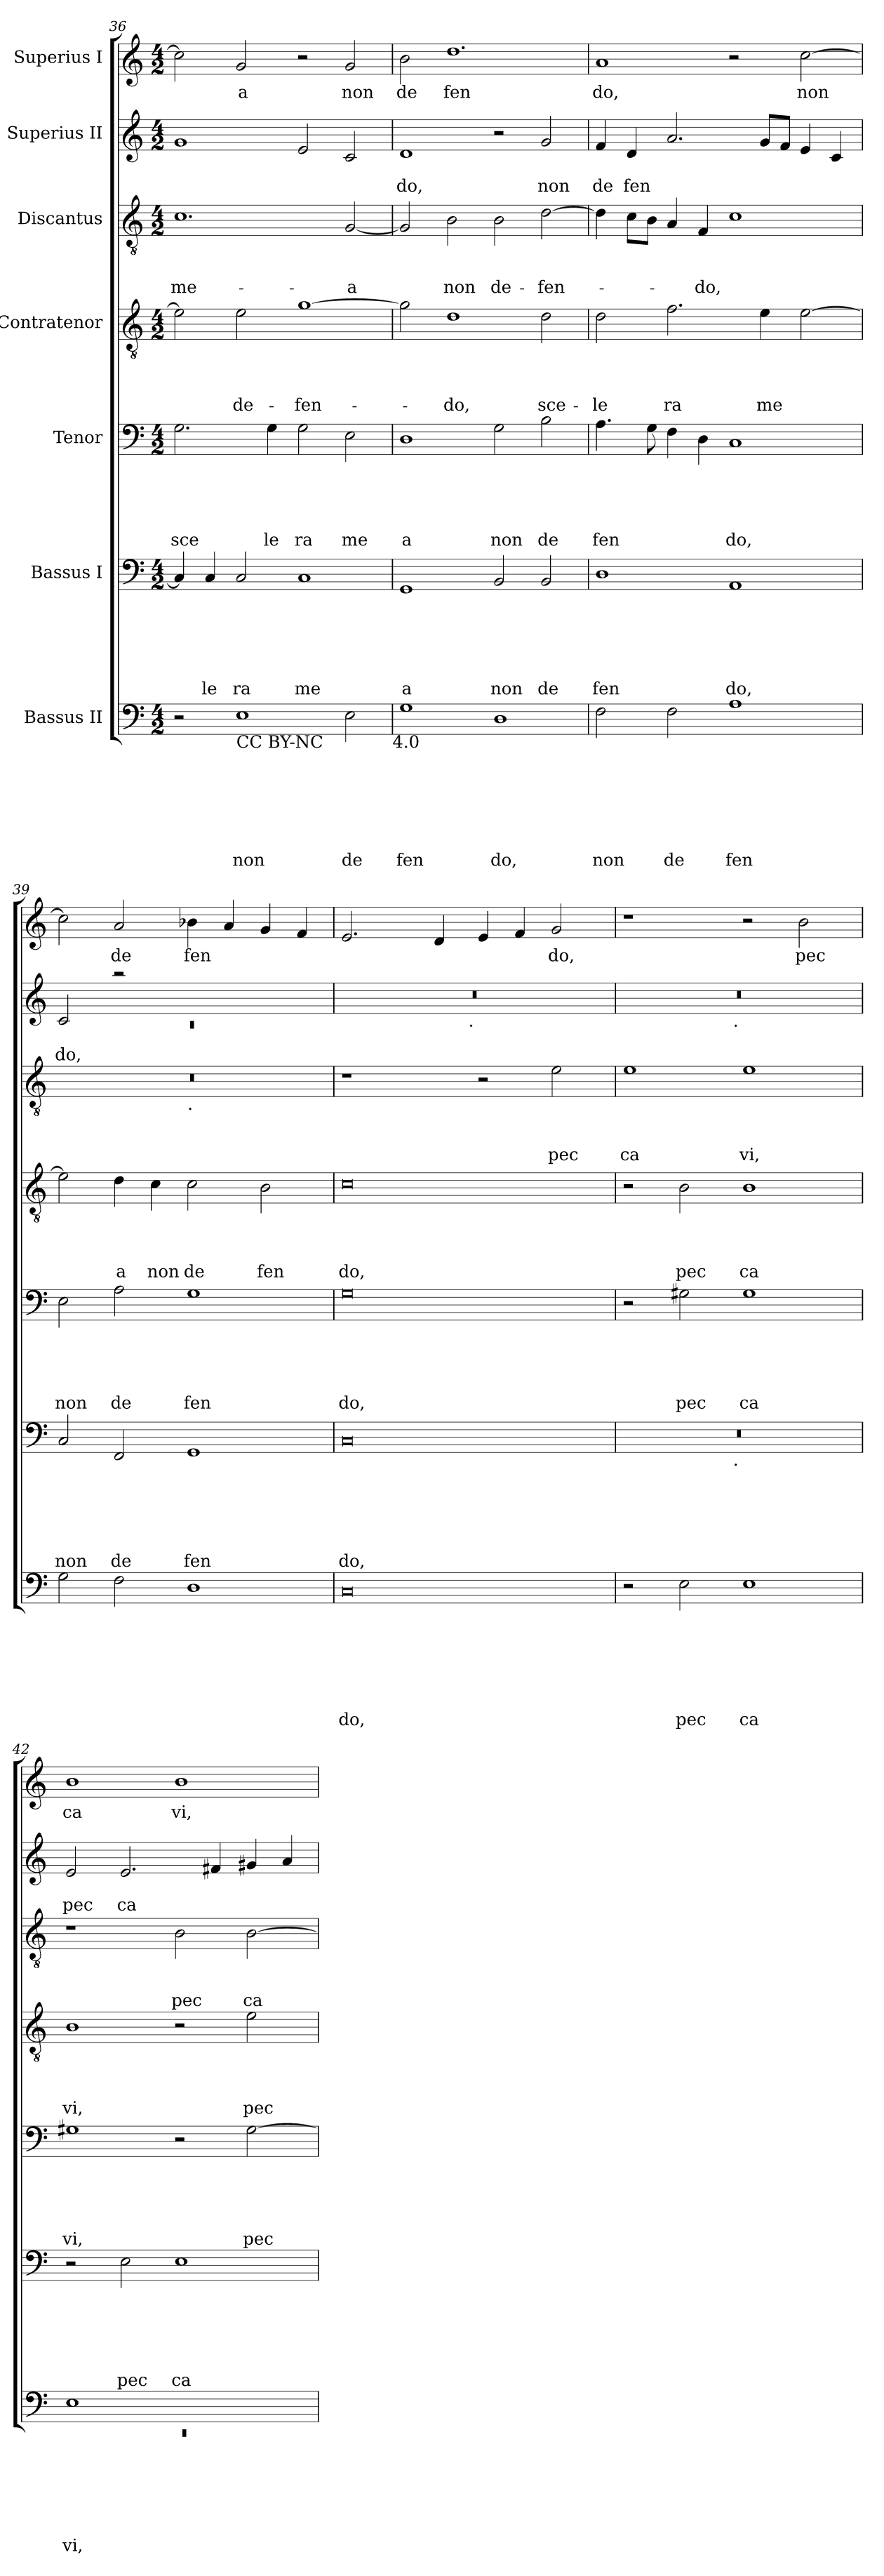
**kern	**text	**text	**text	**text	**text	**text	**text	**kern	**text	**text	**text	**text	**text	**text	**kern	**text	**text	**text	**text	**text	**kern	**text	**text	**text	**text	**kern	**text	**text	**text	**kern	**text	**text	**kern	**text
*part7	*part7	*part7	*part7	*part7	*part7	*part7	*part7	*part6	*part6	*part6	*part6	*part6	*part6	*part6	*part5	*part5	*part5	*part5	*part5	*part5	*part4	*part4	*part4	*part4	*part4	*part3	*part3	*part3	*part3	*part2	*part2	*part2	*part1	*part1
*staff7	*staff7	*staff7	*staff7	*staff7	*staff7	*staff7	*staff7	*staff6	*staff6	*staff6	*staff6	*staff6	*staff6	*staff6	*staff5	*staff5	*staff5	*staff5	*staff5	*staff5	*staff4	*staff4	*staff4	*staff4	*staff4	*staff3	*staff3	*staff3	*staff3	*staff2	*staff2	*staff2	*staff1	*staff1
*I"Bassus II	*	*	*	*	*	*	*	*I"Bassus I	*	*	*	*	*	*	*I"Tenor	*	*	*	*	*	*I"Contratenor	*	*	*	*	*I"Discantus	*	*	*	*I"Superius II	*	*	*I"Superius I	*
*clefF4	*	*	*	*	*	*	*	*clefF4	*	*	*	*	*	*	*clefF4	*	*	*	*	*	*clefGv2	*	*	*	*	*clefGv2	*	*	*	*clefG2	*	*	*clefG2	*
*k[]	*	*	*	*	*	*	*	*k[]	*	*	*	*	*	*	*k[]	*	*	*	*	*	*k[]	*	*	*	*	*k[]	*	*	*	*k[]	*	*	*k[]	*
*C:	*	*	*	*	*	*	*	*C:	*	*	*	*	*	*	*C:	*	*	*	*	*	*C:	*	*	*	*	*C:	*	*	*	*C:	*	*	*C:	*
*M4/2	*	*	*	*	*	*	*	*M4/2	*	*	*	*	*	*	*M4/2	*	*	*	*	*	*M4/2	*	*	*	*	*M4/2	*	*	*	*M4/2	*	*	*M4/2	*
=36	=36	=36	=36	=36	=36	=36	=36	=36	=36	=36	=36	=36	=36	=36	=36	=36	=36	=36	=36	=36	=36	=36	=36	=36	=36	=36	=36	=36	=36	=36	=36	=36	=36	=36
!	!	!	!	!	!	!	!	!	!	!	!	!	!	!	!	!	!	!	!	!LO:LY:b	!	!	!	!	!	!	!	!	!LO:LY:b	!	!	!	!	!
2r	.	.	.	.	.	.	.	4C/]	.	.	.	.	.	.	2.G\	.	.	.	.	sce	2e\]	.	.	.	.	1.c	.	.	me-	1g	.	.	2cc\]	.
!	!	!	!	!	!	!	!	!	!	!	!	!	!	!LO:LY:b	!	!	!	!	!	!	!	!	!	!	!	!	!	!	!	!	!	!	!	!
.	.	.	.	.	.	.	.	4C/	.	.	.	.	.	le	.	.	.	.	.	.	.	.	.	.	.	.	.	.	.	.	.	.	.	.
!LO:TX:b:t=CC BY-NC	!	!	!	!	!	!	!	!	!	!	!	!	!	!	!	!	!	!	!	!	!	!	!	!	!	!	!	!	!	!	!	!	!	!
!	!	!	!	!	!	!	!LO:LY:b	!	!	!	!	!	!	!LO:LY:b	!	!	!	!	!	!	!	!	!	!	!LO:LY:b	!	!	!	!	!	!	!	!	!LO:LY:b
1E	.	.	.	.	.	.	non	2C/	.	.	.	.	.	ra	.	.	.	.	.	.	2e\	.	.	.	de-	.	.	.	.	.	.	.	2g/	a
!	!	!	!	!	!	!	!	!	!	!	!	!	!	!	!	!	!	!	!	!LO:LY:b	!	!	!	!	!	!	!	!	!	!	!	!	!	!
.	.	.	.	.	.	.	.	.	.	.	.	.	.	.	4G\	.	.	.	.	le	.	.	.	.	.	.	.	.	.	.	.	.	.	.
!	!	!	!	!	!	!	!	!	!	!	!	!	!	!LO:LY:b	!	!	!	!	!	!LO:LY:b	!	!	!	!	!LO:LY:b	!	!	!	!	!	!	!	!	!
.	.	.	.	.	.	.	.	1C	.	.	.	.	.	me	2G\	.	.	.	.	ra	[>1g	.	.	.	-fen-	.	.	.	.	2e/	.	.	2r	.
!	!	!	!	!	!	!	!LO:LY:b	!	!	!	!	!	!	!	!	!	!	!	!	!LO:LY:b	!	!	!	!	!	!	!	!	!LO:LY:b	!	!	!	!	!LO:LY:b
2E\	.	.	.	.	.	.	de	.	.	.	.	.	.	.	2E\	.	.	.	.	me	.	.	.	.	.	[<2G/	.	.	-a	2c/	.	.	2g/	non
!LO:TX:b:t=4.0	!	!	!	!	!	!	!	!	!	!	!	!	!	!	!	!	!	!	!	!	!	!	!	!	!	!	!	!	!	!	!	!	!	!
=37	=37	=37	=37	=37	=37	=37	=37	=37	=37	=37	=37	=37	=37	=37	=37	=37	=37	=37	=37	=37	=37	=37	=37	=37	=37	=37	=37	=37	=37	=37	=37	=37	=37	=37
!	!	!	!	!	!	!	!LO:LY:b	!	!	!	!	!	!	!LO:LY:b	!	!	!	!	!	!LO:LY:b	!	!	!	!	!	!	!	!	!	!	!	!LO:LY:b	!	!LO:LY:b
1G	.	.	.	.	.	.	fen	1GG	.	.	.	.	.	a	1D	.	.	.	.	a	2g\]	.	.	.	.	2G/]	.	.	.	1d	.	-do,	2b\	de
!	!	!	!	!	!	!	!	!	!	!	!	!	!	!	!	!	!	!	!	!	!	!	!	!	!LO:LY:b	!	!	!	!LO:LY:b	!	!	!	!	!LO:LY:b
.	.	.	.	.	.	.	.	.	.	.	.	.	.	.	.	.	.	.	.	.	1d	.	.	.	-do,	2B\	.	.	non	.	.	.	1.dd	fen
!	!	!	!	!	!	!	!LO:LY:b	!	!	!	!	!	!	!LO:LY:b	!	!	!	!	!	!LO:LY:b	!	!	!	!	!	!	!	!	!LO:LY:b	!	!	!	!	!
1D	.	.	.	.	.	.	do,	2BB/	.	.	.	.	.	non	2G\	.	.	.	.	non	.	.	.	.	.	2B\	.	.	de-	2r	.	.	.	.
!	!	!	!	!	!	!	!	!	!	!	!	!	!	!LO:LY:b	!	!	!	!	!	!LO:LY:b	!	!	!	!	!LO:LY:b	!	!	!	!LO:LY:b	!	!	!LO:LY:b	!	!
.	.	.	.	.	.	.	.	2BB/	.	.	.	.	.	de	2B\	.	.	.	.	de	2d\	.	.	.	sce-	[>2d\	.	.	-fen-	2g/	.	non	.	.
!!LO:PB:g=z
=38	=38	=38	=38	=38	=38	=38	=38	=38	=38	=38	=38	=38	=38	=38	=38	=38	=38	=38	=38	=38	=38	=38	=38	=38	=38	=38	=38	=38	=38	=38	=38	=38	=38	=38
!	!	!	!	!	!	!	!LO:LY:b	!	!	!	!	!	!	!LO:LY:b	!	!	!	!	!	!LO:LY:b	!	!	!	!	!LO:LY:b	!	!	!	!	!	!	!LO:LY:b	!	!LO:LY:b
2F\	.	.	.	.	.	.	non	1D	.	.	.	.	.	fen	4.A\	.	.	.	.	fen	2d\	.	.	.	-le	4d\]	.	.	.	4f/	.	de	1a	do,
!	!	!	!	!	!	!	!	!	!	!	!	!	!	!	!	!	!	!	!	!	!	!	!	!	!	!	!	!	!	!	!	!LO:LY:b	!	!
.	.	.	.	.	.	.	.	.	.	.	.	.	.	.	.	.	.	.	.	.	.	.	.	.	.	8c\L	.	.	.	4d/	.	fen	.	.
.	.	.	.	.	.	.	.	.	.	.	.	.	.	.	8G\	.	.	.	.	.	.	.	.	.	.	8B\J	.	.	.	.	.	.	.	.
!	!	!	!	!	!	!	!LO:LY:b	!	!	!	!	!	!	!	!	!	!	!	!	!	!	!	!	!	!LO:LY:b	!	!	!	!	!	!	!	!	!
2F\	.	.	.	.	.	.	de	.	.	.	.	.	.	.	4F\	.	.	.	.	.	2.f\	.	.	.	ra	4A/	.	.	.	2.a/	.	.	.	.
!	!	!	!	!	!	!	!	!	!	!	!	!	!	!	!	!	!	!	!	!	!	!	!	!	!	!	!	!	!LO:LY:b	!	!	!	!	!
.	.	.	.	.	.	.	.	.	.	.	.	.	.	.	4D\	.	.	.	.	.	.	.	.	.	.	4F/	.	.	-do,	.	.	.	.	.
!	!	!	!	!	!	!	!LO:LY:b	!	!	!	!	!	!	!LO:LY:b	!	!	!	!	!	!LO:LY:b	!	!	!	!	!	!	!	!	!	!	!	!	!	!
1A	.	.	.	.	.	.	fen	1AA	.	.	.	.	.	do,	1C	.	.	.	.	do,	.	.	.	.	.	1c	.	.	.	.	.	.	2r	.
!	!	!	!	!	!	!	!	!	!	!	!	!	!	!	!	!	!	!	!	!	!	!	!	!	!LO:LY:b	!	!	!	!	!	!	!	!	!
.	.	.	.	.	.	.	.	.	.	.	.	.	.	.	.	.	.	.	.	.	4e\	.	.	.	me	.	.	.	.	8g/L	.	.	.	.
.	.	.	.	.	.	.	.	.	.	.	.	.	.	.	.	.	.	.	.	.	.	.	.	.	.	.	.	.	.	8f/J	.	.	.	.
!	!	!	!	!	!	!	!	!	!	!	!	!	!	!	!	!	!	!	!	!	!	!	!	!	!	!	!	!	!	!	!	!	!	!LO:LY:b
.	.	.	.	.	.	.	.	.	.	.	.	.	.	.	.	.	.	.	.	.	[>2e\	.	.	.	.	.	.	.	.	4e/	.	.	[>2cc\	non
.	.	.	.	.	.	.	.	.	.	.	.	.	.	.	.	.	.	.	.	.	.	.	.	.	.	.	.	.	.	4c/	.	.	.	.
=39	=39	=39	=39	=39	=39	=39	=39	=39	=39	=39	=39	=39	=39	=39	=39	=39	=39	=39	=39	=39	=39	=39	=39	=39	=39	=39	=39	=39	=39	=39	=39	=39	=39	=39
*	*	*	*	*	*	*	*	*	*	*	*	*	*	*	*	*	*	*	*	*	*	*	*	*	*	*	*	*	*	*^	*	*	*	*
!	!	!	!	!	!	!	!	!	!	!	!	!	!	!LO:LY:b	!	!	!	!	!	!LO:LY:b	!	!	!	!	!	!	!	!	!	!	!LO:N:vis=1	!	!LO:LY:b	!	!
*	*	*	*	*	*	*	*	*	*	*	*	*	*	*	*	*	*	*	*	*	*	*	*	*	*	*^	*	*	*	*	*	*	*	*	*
2G\	.	.	.	.	.	.	.	2C/	.	.	.	.	.	non	2E\	.	.	.	.	non	2e\]	.	.	.	.	0r	1ryy	.	.	.	2c/	0rc	.	do,	2cc\]	.
!	!	!	!	!	!	!	!	!	!	!	!	!	!	!LO:LY:b	!	!	!	!	!	!LO:LY:b	!	!	!	!	!LO:LY:b	!	!	!	!	!	!	!	!	!	!	!LO:LY:b
2F\	.	.	.	.	.	.	.	2FF/	.	.	.	.	.	de	2A\	.	.	.	.	de	4d\	.	.	.	a	.	.	.	.	.	2raa	.	.	.	2a/	de
!	!	!	!	!	!	!	!	!	!	!	!	!	!	!	!	!	!	!	!	!	!	!	!	!	!LO:LY:b	!	!	!	!	!	!	!	!	!	!	!
.	.	.	.	.	.	.	.	.	.	.	.	.	.	.	.	.	.	.	.	.	4c\	.	.	.	non	.	.	.	.	.	.	.	.	.	.	.
!	!	!	!	!	!	!	!	!	!	!	!	!	!	!	!	!	!	!	!	!	!	!	!	!	!	!	!LO:TX:b:t=.	!	!	!	!	!	!	!	!	!
!	!	!	!	!	!	!	!	!	!	!	!	!	!	!LO:LY:b	!	!	!	!	!	!LO:LY:b	!	!	!	!	!LO:LY:b	!	!	!	!	!	!	!	!	!	!	!LO:LY:b
1D	.	.	.	.	.	.	.	1GG	.	.	.	.	.	fen	1G	.	.	.	.	fen	2c\	.	.	.	de	.	1ryy	.	.	.	1ryy	.	.	.	4b-X\	fen
.	.	.	.	.	.	.	.	.	.	.	.	.	.	.	.	.	.	.	.	.	.	.	.	.	.	.	.	.	.	.	.	.	.	.	4a/	.
!	!	!	!	!	!	!	!	!	!	!	!	!	!	!	!	!	!	!	!	!	!	!	!	!	!LO:LY:b	!	!	!	!	!	!	!	!	!	!	!
.	.	.	.	.	.	.	.	.	.	.	.	.	.	.	.	.	.	.	.	.	2B\	.	.	.	fen	.	.	.	.	.	.	.	.	.	4g/	.
.	.	.	.	.	.	.	.	.	.	.	.	.	.	.	.	.	.	.	.	.	.	.	.	.	.	.	.	.	.	.	.	.	.	.	4f/	.
=40	=40	=40	=40	=40	=40	=40	=40	=40	=40	=40	=40	=40	=40	=40	=40	=40	=40	=40	=40	=40	=40	=40	=40	=40	=40	=40	=40	=40	=40	=40	=40	=40	=40	=40	=40	=40
!	!	!	!	!	!	!	!LO:LY:b	!	!	!	!	!	!	!LO:LY:b	!	!	!	!	!	!LO:LY:b	!	!	!	!	!LO:LY:b	!	!	!	!	!	!	!	!	!	!	!
*	*	*	*	*	*	*	*	*	*	*	*	*	*	*	*	*	*	*	*	*	*	*	*	*	*	*v	*v	*	*	*	*	*	*	*	*	*
0C	.	.	.	.	.	.	do,	0C	.	.	.	.	.	do,	0G	.	.	.	.	do,	0c	.	.	.	do,	1r	.	.	.	0r	2ryy	.	.	2.e/	.
.	.	.	.	.	.	.	.	.	.	.	.	.	.	.	.	.	.	.	.	.	.	.	.	.	.	.	.	.	.	.	4...ryy	.	.	.	.
.	.	.	.	.	.	.	.	.	.	.	.	.	.	.	.	.	.	.	.	.	.	.	.	.	.	.	.	.	.	.	.	.	.	4d/	.
!	!	!	!	!	!	!	!	!	!	!	!	!	!	!	!	!	!	!	!	!	!	!	!	!	!	!	!	!	!	!	!LO:TX:b:t=.	!	!	!	!
.	.	.	.	.	.	.	.	.	.	.	.	.	.	.	.	.	.	.	.	.	.	.	.	.	.	.	.	.	.	.	1ryy	.	.	.	.
.	.	.	.	.	.	.	.	.	.	.	.	.	.	.	.	.	.	.	.	.	.	.	.	.	.	2r	.	.	.	.	.	.	.	4e/	.
.	.	.	.	.	.	.	.	.	.	.	.	.	.	.	.	.	.	.	.	.	.	.	.	.	.	.	.	.	.	.	.	.	.	4f/	.
!	!	!	!	!	!	!	!	!	!	!	!	!	!	!	!	!	!	!	!	!	!	!	!	!	!	!	!	!	!LO:LY:b	!	!	!	!	!	!LO:LY:b
.	.	.	.	.	.	.	.	.	.	.	.	.	.	.	.	.	.	.	.	.	.	.	.	.	.	2e\	.	.	pec	.	.	.	.	2g/	do,
.	.	.	.	.	.	.	.	.	.	.	.	.	.	.	.	.	.	.	.	.	.	.	.	.	.	.	.	.	.	.	32ryy	.	.	.	.
=41	=41	=41	=41	=41	=41	=41	=41	=41	=41	=41	=41	=41	=41	=41	=41	=41	=41	=41	=41	=41	=41	=41	=41	=41	=41	=41	=41	=41	=41	=41	=41	=41	=41	=41	=41
!	!	!	!	!	!	!	!	!	!	!	!	!	!	!	!	!	!	!	!	!	!	!	!	!	!	!	!	!	!LO:LY:b	!	!	!	!	!	!
*	*	*	*	*	*	*	*	*^	*	*	*	*	*	*	*	*	*	*	*	*	*	*	*	*	*	*	*	*	*	*	*	*	*	*	*
2r	.	.	.	.	.	.	.	0r	2ryy	.	.	.	.	.	.	2r	.	.	.	.	.	2r	.	.	.	.	1e	.	.	ca	0r	2ryy	.	.	1r	.
!	!	!	!	!	!	!	!LO:LY:b	!	!	!	!	!	!	!	!	!	!	!	!	!	!LO:LY:b	!	!	!	!	!LO:LY:b	!	!	!	!	!	!	!	!	!	!
2E\	.	.	.	.	.	.	pec	.	4...ryy	.	.	.	.	.	.	2G#X\	.	.	.	.	pec	2B\	.	.	.	pec	.	.	.	.	.	4...ryy	.	.	.	.
!	!	!	!	!	!	!	!	!	!	!	!	!	!	!	!	!	!	!	!	!	!	!	!	!	!	!	!	!	!	!	!	!LO:TX:b:t=.	!	!	!	!
!	!	!	!	!	!	!	!	!	!LO:TX:b:t=.	!	!	!	!	!	!	!	!	!	!	!	!	!	!	!	!	!	!	!	!	!	!	!	!	!	!	!
.	.	.	.	.	.	.	.	.	1ryy	.	.	.	.	.	.	.	.	.	.	.	.	.	.	.	.	.	.	.	.	.	.	1ryy	.	.	.	.
!	!	!	!	!	!	!	!LO:LY:b	!	!	!	!	!	!	!	!	!	!	!	!	!	!LO:LY:b	!	!	!	!	!LO:LY:b	!	!	!	!LO:LY:b	!	!	!	!	!	!
1E	.	.	.	.	.	.	ca	.	.	.	.	.	.	.	.	1G#	.	.	.	.	ca	1B	.	.	.	ca	1e	.	.	vi,	.	.	.	.	2r	.
!	!	!	!	!	!	!	!	!	!	!	!	!	!	!	!	!	!	!	!	!	!	!	!	!	!	!	!	!	!	!	!	!	!	!	!	!LO:LY:b
.	.	.	.	.	.	.	.	.	.	.	.	.	.	.	.	.	.	.	.	.	.	.	.	.	.	.	.	.	.	.	.	.	.	.	2b\	pec
.	.	.	.	.	.	.	.	.	32ryy	.	.	.	.	.	.	.	.	.	.	.	.	.	.	.	.	.	.	.	.	.	.	32ryy	.	.	.	.
=42	=42	=42	=42	=42	=42	=42	=42	=42	=42	=42	=42	=42	=42	=42	=42	=42	=42	=42	=42	=42	=42	=42	=42	=42	=42	=42	=42	=42	=42	=42	=42	=42	=42	=42	=42	=42
*^	*	*	*	*	*	*	*	*	*	*	*	*	*	*	*	*	*	*	*	*	*	*	*	*	*	*	*	*	*	*	*	*	*	*	*	*
!	!LO:N:vis=1	!	!	!	!	!	!	!LO:LY:b	!	!	!	!	!	!	!	!	!	!	!	!	!	!LO:LY:b	!	!	!	!	!LO:LY:b	!	!	!	!	!	!	!	!LO:LY:b	!	!LO:LY:b
*	*	*	*	*	*	*	*	*	*v	*v	*	*	*	*	*	*	*	*	*	*	*	*	*	*	*	*	*	*	*	*	*	*v	*v	*	*	*	*
1E	0rEE	.	.	.	.	.	.	vi,	2r	.	.	.	.	.	.	1G#X	.	.	.	.	vi,	1B	.	.	.	vi,	1r	.	.	.	2e/	.	pec	1b	ca
!	!	!	!	!	!	!	!	!	!	!	!	!	!	!	!LO:LY:b	!	!	!	!	!	!	!	!	!	!	!	!	!	!	!	!	!	!LO:LY:b	!	!
.	.	.	.	.	.	.	.	.	2E\	.	.	.	.	.	pec	.	.	.	.	.	.	.	.	.	.	.	.	.	.	.	2.e/	.	ca	.	.
!	!	!	!	!	!	!	!	!	!	!	!	!	!	!	!LO:LY:b	!	!	!	!	!	!	!	!	!	!	!	!	!	!	!LO:LY:b	!	!	!	!	!LO:LY:b
1ryy	.	.	.	.	.	.	.	.	1E	.	.	.	.	.	ca	2r	.	.	.	.	.	2r	.	.	.	.	2B\	.	.	pec	.	.	.	1b	vi,
.	.	.	.	.	.	.	.	.	.	.	.	.	.	.	.	.	.	.	.	.	.	.	.	.	.	.	.	.	.	.	4f#/	.	.	.	.
!	!	!	!	!	!	!	!	!	!	!	!	!	!	!	!	!	!	!	!	!	!LO:LY:b	!	!	!	!	!LO:LY:b	!	!	!	!LO:LY:b	!	!	!	!	!
.	.	.	.	.	.	.	.	.	.	.	.	.	.	.	.	[>2G#\	.	.	.	.	pec	2e\	.	.	.	pec	[>2B\	.	.	ca	4g#X/	.	.	.	.
.	.	.	.	.	.	.	.	.	.	.	.	.	.	.	.	.	.	.	.	.	.	.	.	.	.	.	.	.	.	.	4a/	.	.	.	.
*v	*v	*	*	*	*	*	*	*	*	*	*	*	*	*	*	*	*	*	*	*	*	*	*	*	*	*	*	*	*	*	*	*	*	*	*
=	=	=	=	=	=	=	=	=	=	=	=	=	=	=	=	=	=	=	=	=	=	=	=	=	=	=	=	=	=	=	=	=	=	=
*-	*-	*-	*-	*-	*-	*-	*-	*-	*-	*-	*-	*-	*-	*-	*-	*-	*-	*-	*-	*-	*-	*-	*-	*-	*-	*-	*-	*-	*-	*-	*-	*-	*-	*-
